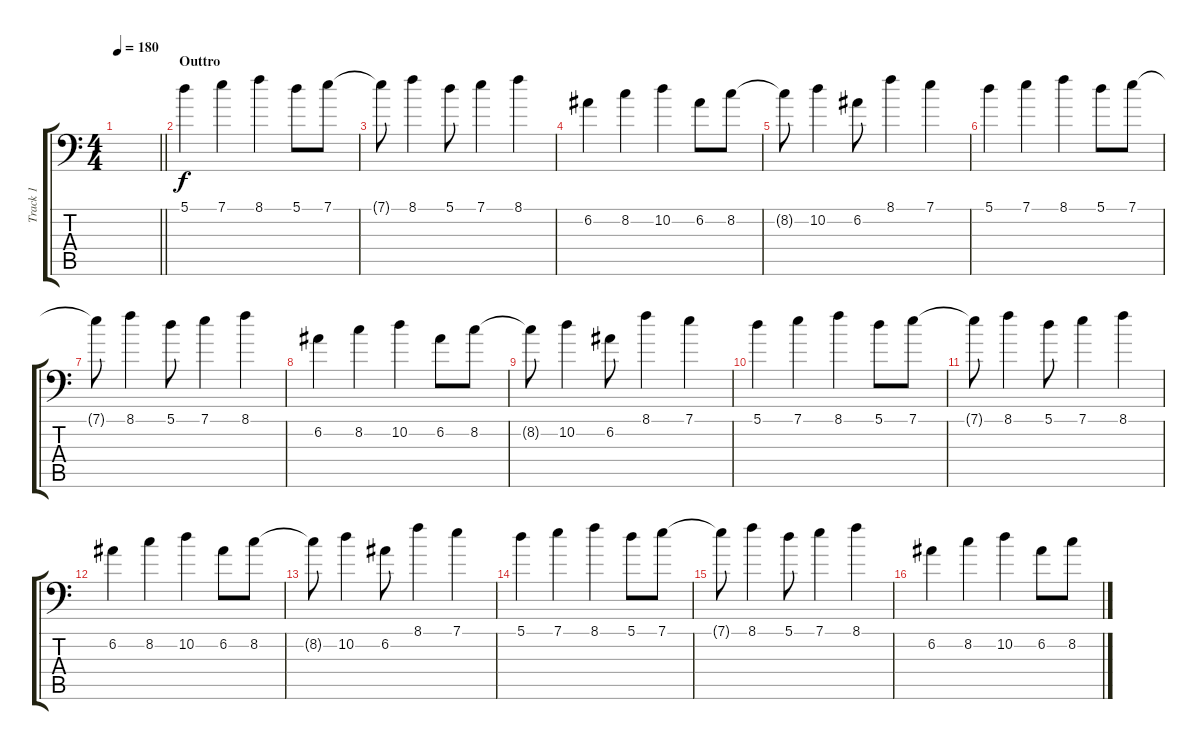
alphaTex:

\track ("Track 1" "Track 1") {instrument distortionguitar}
\staff {score tabs}
\tuning (A3 E3 C3 G2 D2 A1) {hide}
\ts (4 4)
\tempo 180
\clef f4
\barLineRight lightlight
\ks c
|
\section ("" "Outtro")
5.1.4{balance 8} 7.1.4 8.1.4 5.1.8 7.1.8 |
7.1{t}.8 8.1.4 5.1.8 7.1.4 8.1.4 |
6.2.4 8.2.4 10.2.4 6.2.8 8.2.8 |
8.2{t}.8 10.2.4 6.2.8 8.1.4 7.1.4 |
5.1.4{balance 8} 7.1.4 8.1.4 5.1.8 7.1.8 |
7.1{t}.8 8.1.4 5.1.8 7.1.4 8.1.4 |
6.2.4 8.2.4 10.2.4 6.2.8 8.2.8 |
8.2{t}.8 10.2.4 6.2.8 8.1.4 7.1.4 |
5.1.4{balance 8} 7.1.4 8.1.4 5.1.8 7.1.8 |
7.1{t}.8 8.1.4 5.1.8 7.1.4 8.1.4 |
6.2.4 8.2.4 10.2.4 6.2.8 8.2.8 |
8.2{t}.8 10.2.4 6.2.8 8.1.4 7.1.4 |
5.1.4{balance 8} 7.1.4 8.1.4 5.1.8 7.1.8 |
7.1{t}.8 8.1.4 5.1.8 7.1.4 8.1.4 |
6.2.4 8.2.4 10.2.4 6.2.8 8.2.8
